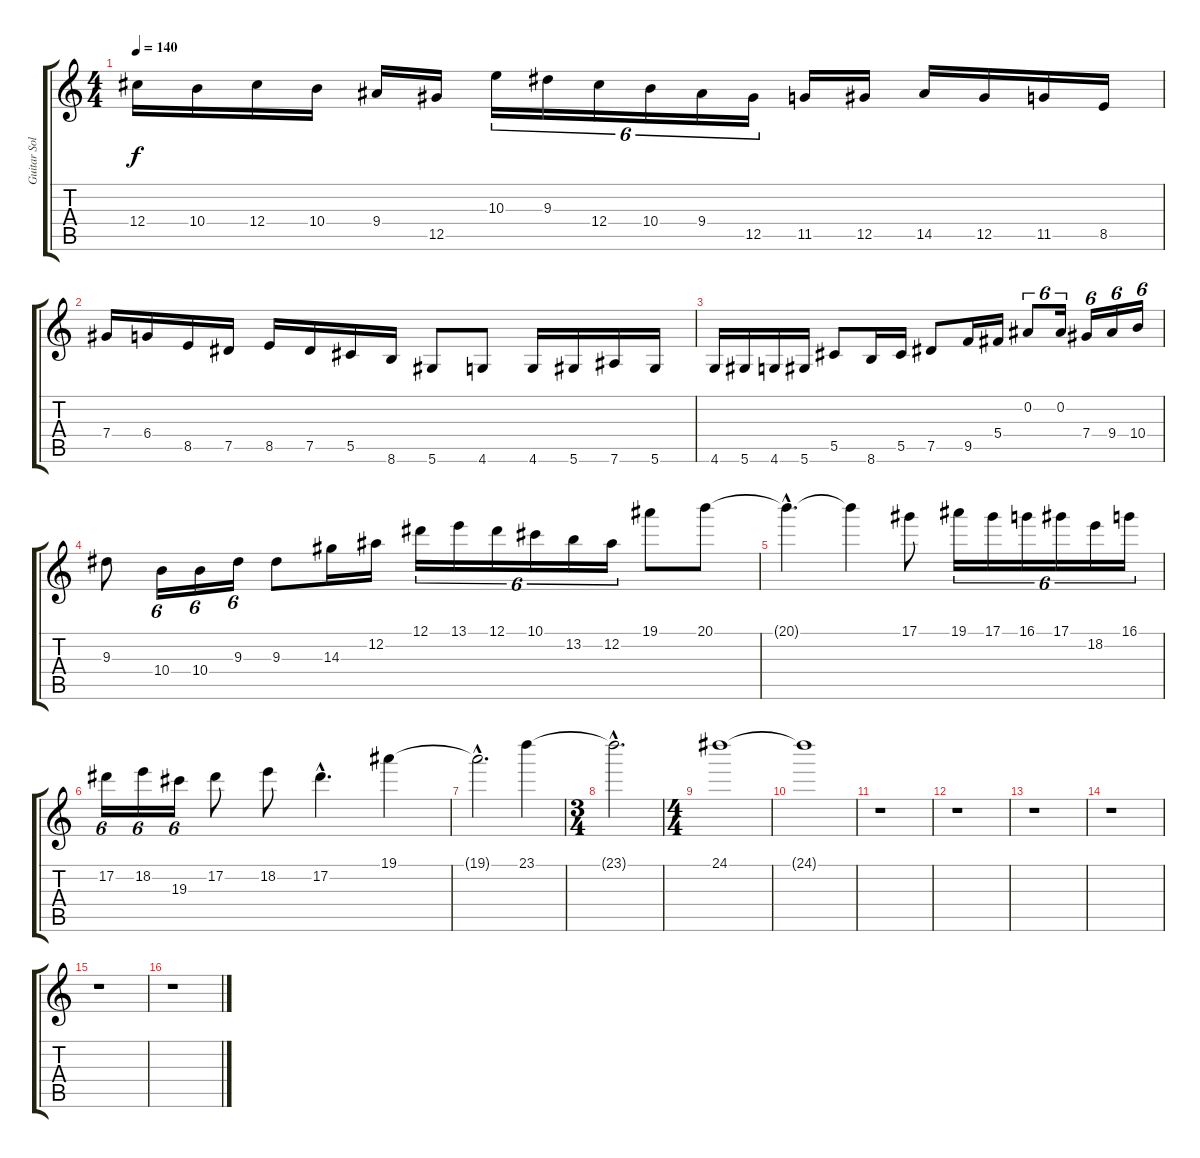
\track ("Guitar Solo" "Guitar Sol") {instrument overdrivenguitar}
\staff {score tabs}
\tuning (Eb4 Bb3 Gb3 Db3 Ab2 Eb2) {hide}
\ts (4 4)
\tempo 140
\clef g2
\ks c
12.4.16{dy f} 10.4.16 12.4.16 10.4.16 9.4.16 12.5.16 10.3.16{tu (6 4)} 9.3.16{tu (6 4)} 12.4.16{tu (6 4)} 10.4.16{tu (6 4)} 9.4.16{tu (6 4)} 12.5.16{tu (6 4)} 11.5.16 12.5.16 14.5.16 12.5.16 11.5.16 8.5.16 |
7.4.16 6.4.16 8.5.16 7.5.16 8.5.16 7.5.16 5.5.16 8.6.16 5.6.8 4.6.8 4.6.16 5.6.16 7.6.16 5.6.16 |
4.6.16 5.6.16 4.6.16 5.6.16 5.5.8 8.6.16 5.5.16 7.5.8 9.5.16 5.4.16 0.2.8{tu (6 4)} 0.2.16{tu (6 4)} 7.4.16{tu (6 4)} 9.4.16{tu (6 4)} 10.4.16{tu (6 4)} |
9.3.8 10.4.16{tu (6 4)} 10.4.16{tu (6 4)} 9.3.16{tu (6 4)} 9.3.8 14.3.16 12.2.16 12.1.16{tu (6 4)} 13.1.16{tu (6 4)} 12.1.16{tu (6 4)} 10.1.16{tu (6 4)} 13.2.16{tu (6 4)} 12.2.16{tu (6 4)} 19.1.8 20.1.8 |
20.1{hac t}.4{d} 20.1{t}.4 17.1.8 19.1.16{tu (6 4)} 17.1.16{tu (6 4)} 16.1.16{tu (6 4)} 17.1.16{tu (6 4)} 18.2.16{tu (6 4)} 16.1.16{tu (6 4)} |
17.2.16{tu (6 4)} 18.2.16{tu (6 4)} 19.3.16{tu (6 4)} 17.2.8 18.2.8 17.2{hac}.4{d} 19.1.4 |
19.1{hac t}.2{d} 23.1.4 |
\ts (3 4)
23.1{hac t}.2{d} |
\ts (4 4)
24.1.1 |
24.1{t}.1 |
r.1 |
r.1 |
r.1 |
r.1 |
r.1 |
r.1
